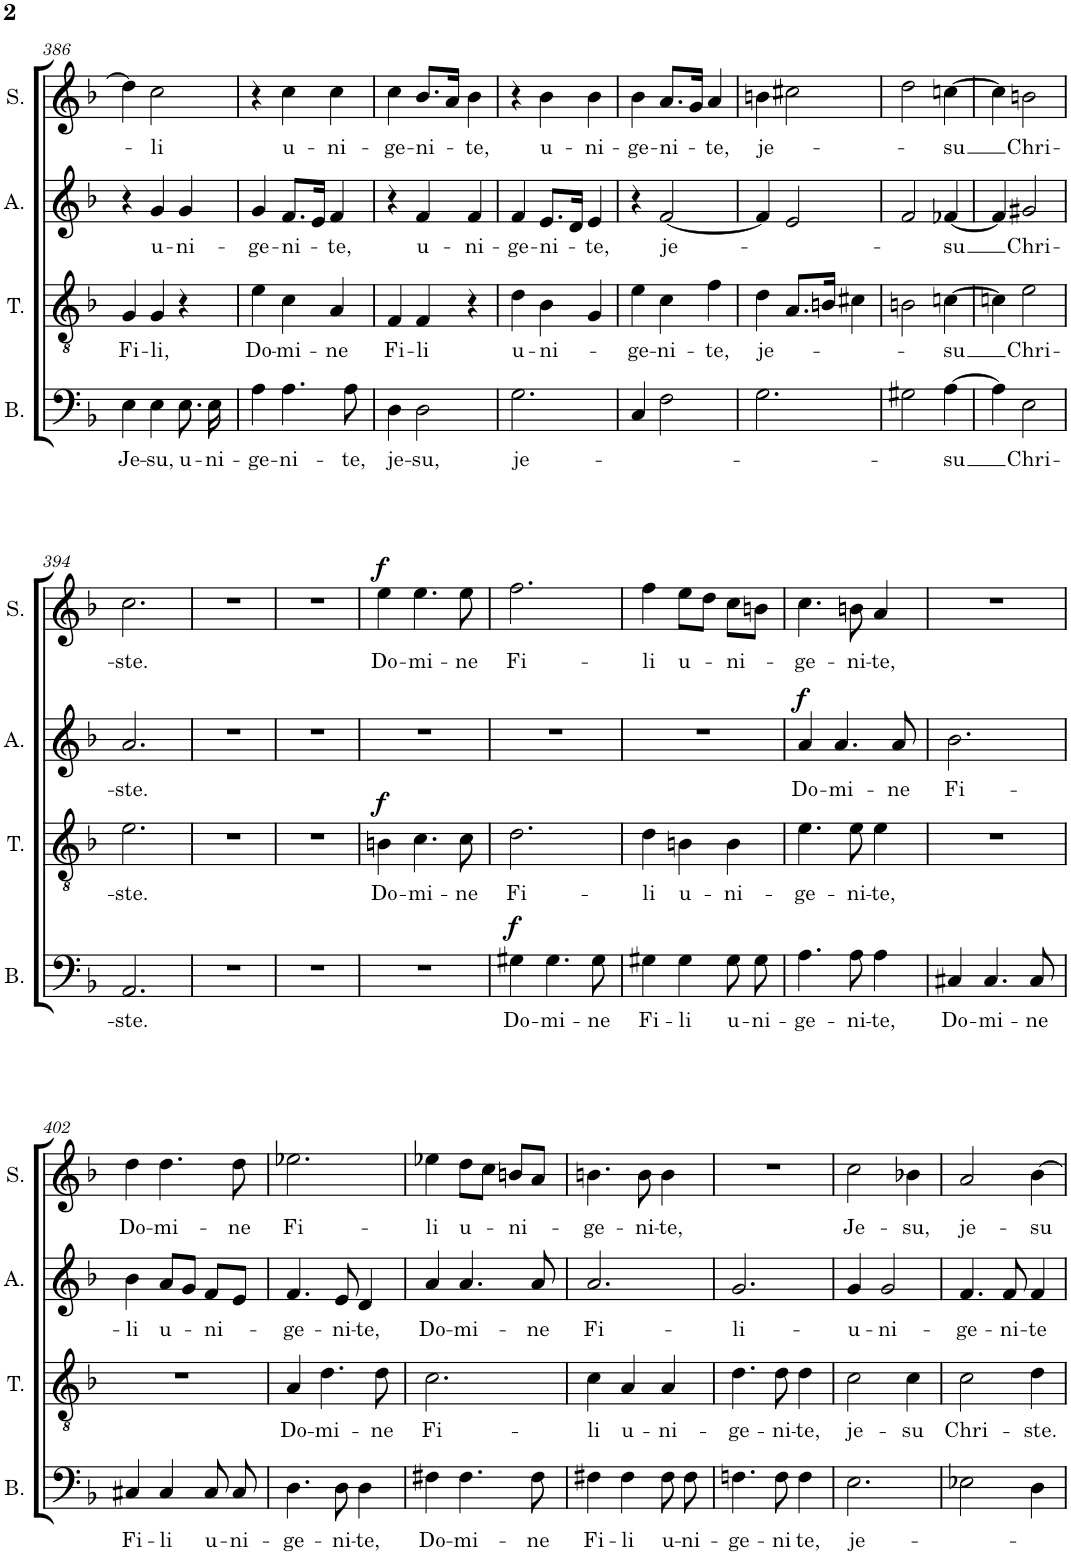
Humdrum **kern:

**kern	**text	**dynam	**kern	**text	**dynam	**kern	**text	**dynam	**kern	**text	**dynam
*part4	*part4	*part4	*part3	*part3	*part3	*part2	*part2	*part2	*part1	*part1	*part1
*staff4	*staff4	*staff4	*staff3	*staff3	*staff3	*staff2	*staff2	*staff2	*staff1	*staff1	*staff1
*I"Basse	*	*	*I"Ténor	*	*	*I"Alto	*	*	*I"Soprano	*	*
*I'B.	*	*	*I'T.	*	*	*I'A.	*	*	*I'S.	*	*
!!LO:PB:g=z
*clefF4	*	*	*clefGv2	*	*	*clefG2	*	*	*clefG2	*	*
*k[b-]	*	*	*k[b-]	*	*	*k[b-]	*	*	*k[b-]	*	*
*M3/4	*	*	*M3/4	*	*	*M3/4	*	*	*M3/4	*	*
=386	=386	=386	=386	=386	=386	=386	=386	=386	=386	=386	=386
!	!LO:LY:b	!	!	!LO:LY:b	!	!	!	!	!	!	!
4E\	Je-	.	4G/	Fi-	.	4r	.	.	4dd\]	.	.
!	!LO:LY:b	!	!	!LO:LY:b	!	!	!LO:LY:b	!	!	!LO:LY:b	!
4E\	-su,	.	4G/	-li,	.	4g/	u-	.	2cc\	-li	.
!	!LO:LY:b	!	!	!	!	!	!LO:LY:b	!	!	!	!
8.E\L	u-	.	4r	.	.	4g/	-ni-	.	.	.	.
!	!LO:LY:b	!	!	!	!	!	!	!	!	!	!
16E\Jk	-ni-	.	.	.	.	.	.	.	.	.	.
=387	=387	=387	=387	=387	=387	=387	=387	=387	=387	=387	=387
!	!LO:LY:b	!	!	!LO:LY:b	!	!	!LO:LY:b	!	!	!	!
4A\	-ge-	.	4e\	Do-	.	4g/	-ge-	.	4r	.	.
!	!LO:LY:b	!	!	!LO:LY:b	!	!	!LO:LY:b	!	!	!LO:LY:b	!
4.A\	-ni-	.	4c\	-mi-	.	8.f/L	-ni-	.	4cc\	u-	.
.	.	.	.	.	.	16e/Jk	.	.	.	.	.
!	!	!	!	!LO:LY:b	!	!	!LO:LY:b	!	!	!LO:LY:b	!
.	.	.	4A/	-ne	.	4f/	te,	.	4cc\	-ni-	.
!	!LO:LY:b	!	!	!	!	!	!	!	!	!	!
8A\	-te,	.	.	.	.	.	.	.	.	.	.
=388	=388	=388	=388	=388	=388	=388	=388	=388	=388	=388	=388
!	!LO:LY:b	!	!	!LO:LY:b	!	!	!	!	!	!LO:LY:b	!
4D\	je-	.	4F/	Fi-	.	4r	.	.	4cc\	-ge-	.
!	!LO:LY:b	!	!	!LO:LY:b	!	!	!LO:LY:b	!	!	!LO:LY:b	!
2D\	-su,	.	4F/	-li	.	4f/	u-	.	8.b-/L	-ni-	.
.	.	.	.	.	.	.	.	.	16a/Jk	.	.
!	!	!	!	!	!	!	!LO:LY:b	!	!	!LO:LY:b	!
.	.	.	4r	.	.	4f/	-ni-	.	4b-\	te,	.
=389	=389	=389	=389	=389	=389	=389	=389	=389	=389	=389	=389
!	!LO:LY:b	!	!	!LO:LY:b	!	!	!LO:LY:b	!	!	!	!
2.G\	je-	.	4d\	u-	.	4f/	-ge-	.	4r	.	.
!	!	!	!	!LO:LY:b	!	!	!LO:LY:b	!	!	!LO:LY:b	!
.	.	.	4B-\	-ni-	.	8.e/L	-ni-	.	4b-\	u-	.
.	.	.	.	.	.	16d/Jk	.	.	.	.	.
!	!	!	!	!	!	!	!LO:LY:b	!	!	!LO:LY:b	!
.	.	.	4G/	.	.	4e/	te,	.	4b-\	-ni-	.
=390	=390	=390	=390	=390	=390	=390	=390	=390	=390	=390	=390
!	!	!	!	!LO:LY:b	!	!	!	!	!	!LO:LY:b	!
4C/	.	.	4e\	ge-	.	4r	.	.	4b-\	-ge-	.
!	!	!	!	!LO:LY:b	!	!	!LO:LY:b	!	!	!LO:LY:b	!
2F\	.	.	4c\	-ni-	.	[2f/	je-	.	8.a/L	-ni-	.
.	.	.	.	.	.	.	.	.	16g/Jk	.	.
!	!	!	!	!LO:LY:b	!	!	!	!	!	!LO:LY:b	!
.	.	.	4f\	-te,	.	.	.	.	4a/	te,	.
=391	=391	=391	=391	=391	=391	=391	=391	=391	=391	=391	=391
!	!	!	!	!LO:LY:b	!	!	!	!	!	!LO:LY:b	!
2.G\	.	.	4d\	je-	.	4f/]	.	.	4bn\	je-	.
.	.	.	8.A/L	.	.	2e/	.	.	2cc#X\	.	.
.	.	.	16Bn/Jk	.	.	.	.	.	.	.	.
.	.	.	4c#X\	.	.	.	.	.	.	.	.
=392	=392	=392	=392	=392	=392	=392	=392	=392	=392	=392	=392
2G#X\	.	.	2Bn\	.	.	2f/	.	.	2dd\	.	.
!	!LO:LY:b	!	!	!LO:LY:b	!	!	!LO:LY:b	!	!	!LO:LY:b	!
[4A\	su	.	[4cn\	su	.	[4f-X/	-su	.	[4ccn\	su	.
=393	=393	=393	=393	=393	=393	=393	=393	=393	=393	=393	=393
4A\]	.	.	4cn\]	.	.	4f-/]	.	.	4cc\]	.	.
!	!LO:LY:b	!	!	!LO:LY:b	!	!	!LO:LY:b	!	!	!LO:LY:b	!
2E\	Chri-	.	2e\	Chri-	.	2g#X/	Chri-	.	2bn\	Chri-	.
!!LO:LB:g=z
=394	=394	=394	=394	=394	=394	=394	=394	=394	=394	=394	=394
!	!LO:LY:b	!	!	!LO:LY:b	!	!	!LO:LY:b	!	!	!LO:LY:b	!
2.AA/	-ste.	.	2.e\	-ste.	.	2.a/	-ste.	.	2.cc\	-ste.	.
=395	=395	=395	=395	=395	=395	=395	=395	=395	=395	=395	=395
2.r	.	.	2.r	.	.	2.r	.	.	2.r	.	.
=396	=396	=396	=396	=396	=396	=396	=396	=396	=396	=396	=396
2.r	.	.	2.r	.	.	2.r	.	.	2.r	.	.
=397	=397	=397	=397	=397	=397	=397	=397	=397	=397	=397	=397
!	!	!	!	!LO:LY:b	!LO:DY:a	!	!	!	!	!LO:LY:b	!LO:DY:a
2.r	.	.	4Bn\	Do-	f	2.r	.	.	4ee\	Do-	f
!	!	!	!	!LO:LY:b	!	!	!	!	!	!LO:LY:b	!
.	.	.	4.c\	-mi-	.	.	.	.	4.ee\	-mi-	.
!	!	!	!	!LO:LY:b	!	!	!	!	!	!LO:LY:b	!
.	.	.	8c\	-ne	.	.	.	.	8ee\	-ne	.
=398	=398	=398	=398	=398	=398	=398	=398	=398	=398	=398	=398
!	!LO:LY:b	!LO:DY:a	!	!LO:LY:b	!	!	!	!	!	!LO:LY:b	!
4G#X\	Do-	f	2.d\	Fi-	.	2.r	.	.	2.ff\	Fi-	.
!	!LO:LY:b	!	!	!	!	!	!	!	!	!	!
4.G#\	-mi-	.	.	.	.	.	.	.	.	.	.
!	!LO:LY:b	!	!	!	!	!	!	!	!	!	!
8G#\	-ne	.	.	.	.	.	.	.	.	.	.
=399	=399	=399	=399	=399	=399	=399	=399	=399	=399	=399	=399
!	!LO:LY:b	!	!	!LO:LY:b	!	!	!	!	!	!LO:LY:b	!
4G#X\	Fi-	.	4d\	-li	.	2.r	.	.	4ff\	-li	.
!	!LO:LY:b	!	!	!LO:LY:b	!	!	!	!	!	!LO:LY:b	!
4G#\	-li	.	4Bn\	u-	.	.	.	.	8ee\L	u-	.
.	.	.	.	.	.	.	.	.	8dd\J	.	.
!	!LO:LY:b	!	!	!LO:LY:b	!	!	!	!	!	!LO:LY:b	!
8G#\L	u-	.	4B\	-ni-	.	.	.	.	8cc\L	ni-	.
!	!LO:LY:b	!	!	!	!	!	!	!	!	!	!
8G#\J	-ni-	.	.	.	.	.	.	.	8bn\J	.	.
=400	=400	=400	=400	=400	=400	=400	=400	=400	=400	=400	=400
!	!LO:LY:b	!	!	!LO:LY:b	!	!	!LO:LY:b	!LO:DY:a	!	!LO:LY:b	!
4.A\	-ge-	.	4.e\	-ge-	.	4a/	Do-	f	4.cc\	ge-	.
!	!	!	!	!	!	!	!LO:LY:b	!	!	!	!
.	.	.	.	.	.	4.a/	-mi-	.	.	.	.
!	!LO:LY:b	!	!	!LO:LY:b	!	!	!	!	!	!LO:LY:b	!
8A\	-ni-	.	8e\	-ni-	.	.	.	.	8bn\	-ni-	.
!	!LO:LY:b	!	!	!LO:LY:b	!	!	!	!	!	!LO:LY:b	!
4A\	-te,	.	4e\	-te,	.	.	.	.	4a/	-te,	.
!	!	!	!	!	!	!	!LO:LY:b	!	!	!	!
.	.	.	.	.	.	8a/	-ne	.	.	.	.
=401	=401	=401	=401	=401	=401	=401	=401	=401	=401	=401	=401
!	!LO:LY:b	!	!	!	!	!	!LO:LY:b	!	!	!	!
4C#X/	Do-	.	2.r	.	.	2.b-\	Fi-	.	2.r	.	.
!	!LO:LY:b	!	!	!	!	!	!	!	!	!	!
4.C#/	-mi-	.	.	.	.	.	.	.	.	.	.
!	!LO:LY:b	!	!	!	!	!	!	!	!	!	!
8C#/	-ne	.	.	.	.	.	.	.	.	.	.
!!LO:LB:g=z
=402	=402	=402	=402	=402	=402	=402	=402	=402	=402	=402	=402
!	!LO:LY:b	!	!	!	!	!	!LO:LY:b	!	!	!LO:LY:b	!
4C#X/	Fi-	.	2.r	.	.	4b-\	-li	.	4dd\	Do-	.
!	!LO:LY:b	!	!	!	!	!	!LO:LY:b	!	!	!LO:LY:b	!
4C#/	-li	.	.	.	.	8a/L	u-	.	4.dd\	-mi-	.
.	.	.	.	.	.	8g/J	.	.	.	.	.
!	!LO:LY:b	!	!	!	!	!	!LO:LY:b	!	!	!	!
8C#/L	u-	.	.	.	.	8f/L	ni-	.	.	.	.
!	!LO:LY:b	!	!	!	!	!	!	!	!	!LO:LY:b	!
8C#/J	-ni-	.	.	.	.	8e/J	.	.	8dd\	-ne	.
=403	=403	=403	=403	=403	=403	=403	=403	=403	=403	=403	=403
!	!LO:LY:b	!	!	!LO:LY:b	!	!	!LO:LY:b	!	!	!LO:LY:b	!
4.D\	-ge-	.	4A/	Do-	.	4.f/	ge-	.	2.ee-X\	Fi-	.
!	!	!	!	!LO:LY:b	!	!	!	!	!	!	!
.	.	.	4.d\	-mi-	.	.	.	.	.	.	.
!	!LO:LY:b	!	!	!	!	!	!LO:LY:b	!	!	!	!
8D\	-ni-	.	.	.	.	8e/	-ni-	.	.	.	.
!	!LO:LY:b	!	!	!	!	!	!LO:LY:b	!	!	!	!
4D\	-te,	.	.	.	.	4d/	-te,	.	.	.	.
!	!	!	!	!LO:LY:b	!	!	!	!	!	!	!
.	.	.	8d\	-ne	.	.	.	.	.	.	.
=404	=404	=404	=404	=404	=404	=404	=404	=404	=404	=404	=404
!	!LO:LY:b	!	!	!LO:LY:b	!	!	!LO:LY:b	!	!	!LO:LY:b	!
4F#X\	Do-	.	2.c\	Fi-	.	4a/	Do-	.	4ee-X\	-li	.
!	!LO:LY:b	!	!	!	!	!	!LO:LY:b	!	!	!LO:LY:b	!
4.F#\	-mi-	.	.	.	.	4.a/	-mi-	.	8dd\L	u-	.
.	.	.	.	.	.	.	.	.	8cc\J	.	.
!	!	!	!	!	!	!	!	!	!	!LO:LY:b	!
.	.	.	.	.	.	.	.	.	8bn/L	ni-	.
!	!LO:LY:b	!	!	!	!	!	!LO:LY:b	!	!	!	!
8F#\	-ne	.	.	.	.	8a/	-ne	.	8a/J	.	.
=405	=405	=405	=405	=405	=405	=405	=405	=405	=405	=405	=405
!	!LO:LY:b	!	!	!LO:LY:b	!	!	!LO:LY:b	!	!	!LO:LY:b	!
4F#X\	Fi-	.	4c\	li	.	2.a/	Fi-	.	4.bn\	ge-	.
!	!LO:LY:b	!	!	!LO:LY:b	!	!	!	!	!	!	!
4F#\	-li	.	4A/	u-	.	.	.	.	.	.	.
!	!	!	!	!	!	!	!	!	!	!LO:LY:b	!
.	.	.	.	.	.	.	.	.	8b\	-ni-	.
!	!LO:LY:b	!	!	!LO:LY:b	!	!	!	!	!	!LO:LY:b	!
8F#\L	u-	.	4A/	-ni-	.	.	.	.	4b\	-te,	.
!	!LO:LY:b	!	!	!	!	!	!	!	!	!	!
8F#\J	ni-	.	.	.	.	.	.	.	.	.	.
=406	=406	=406	=406	=406	=406	=406	=406	=406	=406	=406	=406
!	!LO:LY:b	!	!	!LO:LY:b	!	!	!LO:LY:b	!	!	!	!
4.Fn\	-ge-	.	4.d\	-ge-	.	2.g/	-li-	.	2.r	.	.
!	!LO:LY:b	!	!	!LO:LY:b	!	!	!	!	!	!	!
8F\	-ni	.	8d\	-ni-	.	.	.	.	.	.	.
!	!LO:LY:b	!	!	!LO:LY:b	!	!	!	!	!	!	!
4F\	te,	.	4d\	-te,	.	.	.	.	.	.	.
=407	=407	=407	=407	=407	=407	=407	=407	=407	=407	=407	=407
!	!LO:LY:b	!	!	!LO:LY:b	!	!	!LO:LY:b	!	!	!LO:LY:b	!
2.E\	je-	.	2c\	je-	.	4g/	-u-	.	2cc\	Je-	.
!	!	!	!	!	!	!	!LO:LY:b	!	!	!	!
.	.	.	.	.	.	2g/	-ni-	.	.	.	.
!	!	!	!	!LO:LY:b	!	!	!	!	!	!LO:LY:b	!
.	.	.	4c\	-su	.	.	.	.	4b-X\	-su,	.
=408	=408	=408	=408	=408	=408	=408	=408	=408	=408	=408	=408
!	!	!	!	!LO:LY:b	!	!	!LO:LY:b	!	!	!LO:LY:b	!
2E-X\	.	.	2c\	Chri-	.	4.f/	-ge-	.	2a/	je-	.
!	!	!	!	!	!	!	!LO:LY:b	!	!	!	!
.	.	.	.	.	.	8f/	-ni-	.	.	.	.
!	!	!	!	!LO:LY:b	!	!	!LO:LY:b	!	!	!LO:LY:b	!
4D\	.	.	4d\	-ste.	.	4f/	-te	.	[4b-\	-su	.
=	=	=	=	=	=	=	=	=	=	=	=
*-	*-	*-	*-	*-	*-	*-	*-	*-	*-	*-	*-
